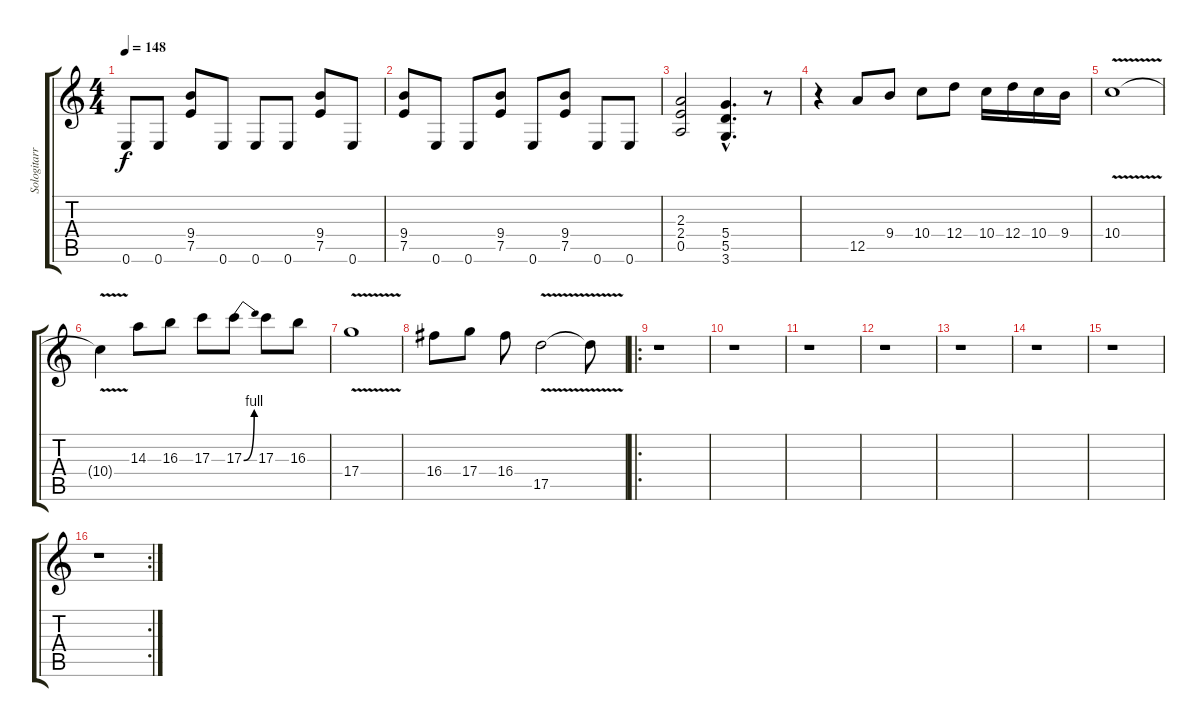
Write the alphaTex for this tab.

\track ("Sologitarre" "Sologitarr") {instrument overdrivenguitar}
\staff {score tabs}
\tuning (E4 B3 G3 D3 A2 E2) {hide}
\ts (4 4)
\tempo 148
\clef g2
\ks c
0.6.8{dy f} 0.6.8 (9.4 7.5).8 0.6.8 0.6.8 0.6.8 (9.4 7.5).8 0.6.8 |
(9.4 7.5).8 0.6.8 0.6.8 (9.4 7.5).8 0.6.8 (9.4 7.5).8 0.6.8 0.6.8 |
(2.3 2.4 0.5).2 (5.4{hac} 5.5{hac} 3.6{hac}).4{d} r.8 |
r.4 12.5.8 9.4.8 10.4.8 12.4.8 10.4.16 12.4.16 10.4.16 9.4.16 |
10.4{v}.1 |
10.4{t}.4 14.3.8 16.3.8 17.3.8 17.3{be (bend 0 0 60 4)}.8 17.3.8 16.3.8 |
17.4{v}.1 |
16.4.8 17.4.8 16.4.8 17.5{v}.2 17.5{t}.8 |
\ro
r.1 |
r.1 |
r.1 |
r.1 |
r.1 |
r.1 |
r.1 |
\rc 2
r.1
